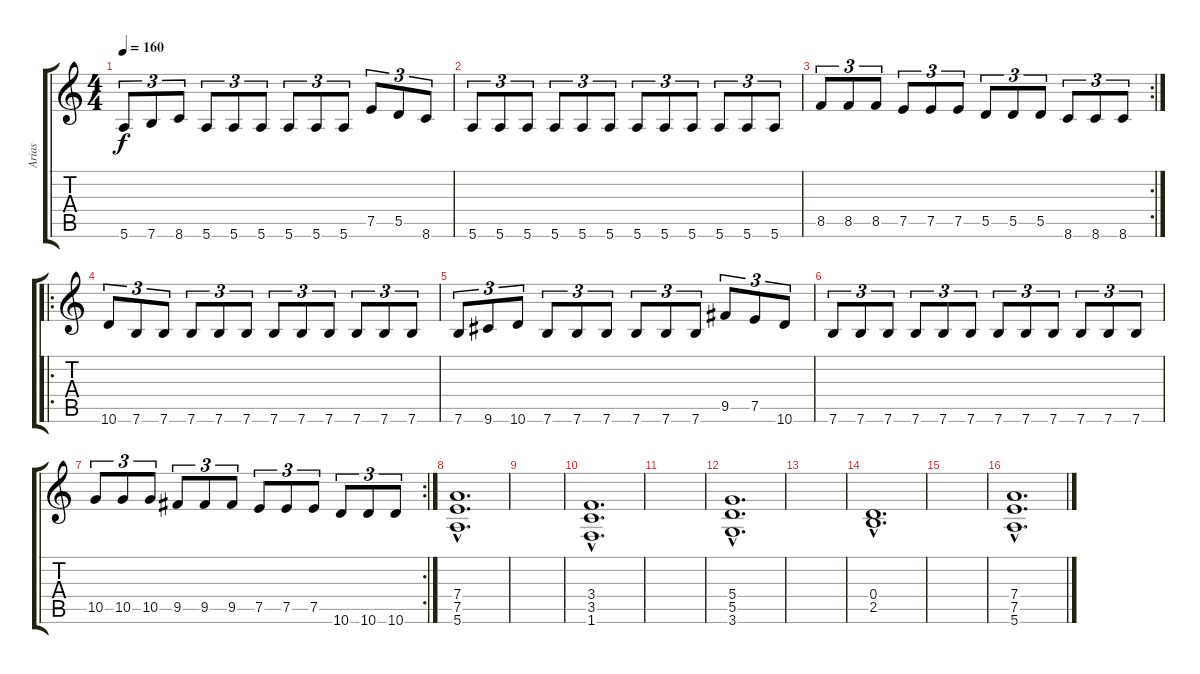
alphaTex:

\track ("Arias" "Arias") {instrument distortionguitar}
\staff {score tabs}
\tuning (E4 B3 G3 D3 A2 E2) {hide}
\ts (4 4)
\tempo 160
\clef g2
\ks c
5.6.8{tu (3 2) dy f} 7.6.8{tu (3 2)} 8.6.8{tu (3 2)} 5.6.8{tu (3 2)} 5.6.8{tu (3 2)} 5.6.8{tu (3 2)} 5.6.8{tu (3 2)} 5.6.8{tu (3 2)} 5.6.8{tu (3 2)} 7.5.8{tu (3 2)} 5.5.8{tu (3 2)} 8.6.8{tu (3 2)} |
5.6.8{tu (3 2)} 5.6.8{tu (3 2)} 5.6.8{tu (3 2)} 5.6.8{tu (3 2)} 5.6.8{tu (3 2)} 5.6.8{tu (3 2)} 5.6.8{tu (3 2)} 5.6.8{tu (3 2)} 5.6.8{tu (3 2)} 5.6.8{tu (3 2)} 5.6.8{tu (3 2)} 5.6.8{tu (3 2)} |
\rc 2
8.5.8{tu (3 2)} 8.5.8{tu (3 2)} 8.5.8{tu (3 2)} 7.5.8{tu (3 2)} 7.5.8{tu (3 2)} 7.5.8{tu (3 2)} 5.5.8{tu (3 2)} 5.5.8{tu (3 2)} 5.5.8{tu (3 2)} 8.6.8{tu (3 2)} 8.6.8{tu (3 2)} 8.6.8{tu (3 2)} |
\ro
10.6.8{tu (3 2)} 7.6.8{tu (3 2)} 7.6.8{tu (3 2)} 7.6.8{tu (3 2)} 7.6.8{tu (3 2)} 7.6.8{tu (3 2)} 7.6.8{tu (3 2)} 7.6.8{tu (3 2)} 7.6.8{tu (3 2)} 7.6.8{tu (3 2)} 7.6.8{tu (3 2)} 7.6.8{tu (3 2)} |
7.6.8{tu (3 2)} 9.6.8{tu (3 2)} 10.6.8{tu (3 2)} 7.6.8{tu (3 2)} 7.6.8{tu (3 2)} 7.6.8{tu (3 2)} 7.6.8{tu (3 2)} 7.6.8{tu (3 2)} 7.6.8{tu (3 2)} 9.5.8{tu (3 2)} 7.5.8{tu (3 2)} 10.6.8{tu (3 2)} |
7.6.8{tu (3 2)} 7.6.8{tu (3 2)} 7.6.8{tu (3 2)} 7.6.8{tu (3 2)} 7.6.8{tu (3 2)} 7.6.8{tu (3 2)} 7.6.8{tu (3 2)} 7.6.8{tu (3 2)} 7.6.8{tu (3 2)} 7.6.8{tu (3 2)} 7.6.8{tu (3 2)} 7.6.8{tu (3 2)} |
\rc 2
10.5.8{tu (3 2)} 10.5.8{tu (3 2)} 10.5.8{tu (3 2)} 9.5.8{tu (3 2)} 9.5.8{tu (3 2)} 9.5.8{tu (3 2)} 7.5.8{tu (3 2)} 7.5.8{tu (3 2)} 7.5.8{tu (3 2)} 10.6.8{tu (3 2)} 10.6.8{tu (3 2)} 10.6.8{tu (3 2)} |
(7.4{hac} 7.5{hac} 5.6{hac}).1{d} |
|
(3.4{hac} 3.5{hac} 1.6{hac}).1{d} |
|
(5.4{hac} 5.5{hac} 3.6{hac}).1{d} |
|
(0.4{hac} 2.5{hac}).1{d} |
|
(7.4{hac} 7.5{hac} 5.6{hac}).1{d}
